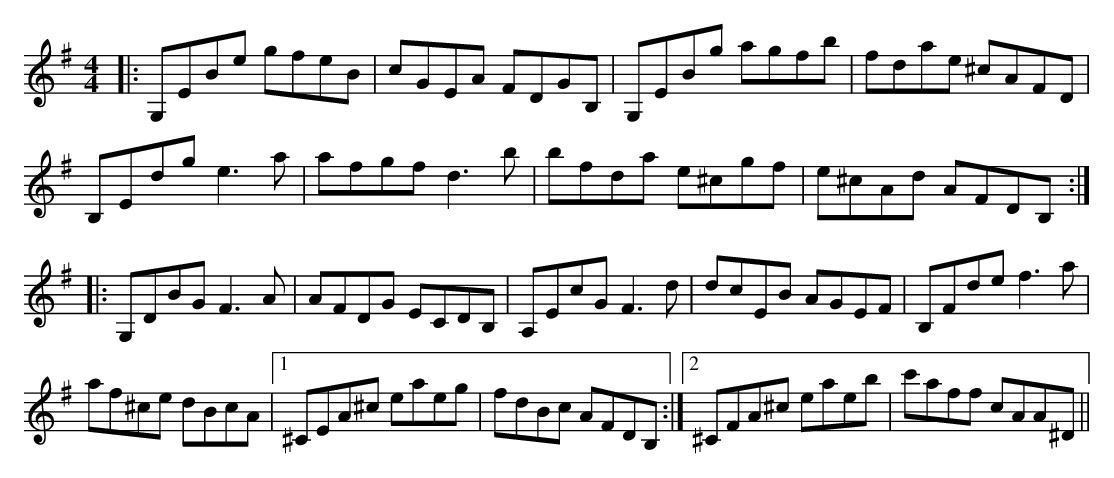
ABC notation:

X:1
M:4/4
K:Emin
|:G,EBe gfeB|cGEA FDGB,|G,EBg agfb|fdae ^cAFD|
B,Edg e3 a|afgf d3 b|bfda e^cgf|e^cAd AFDB,:|
|:G,DBG F3 A|AFDG ECDB,|A,EcG F3 d|dcEB AGEF|B,Fde f3 a|
af^ce dBcA|1 ^CEA^c eaeg|fdBc AFDB,:|2 ^CFA^c eaeb|c'aff cAA^D||
